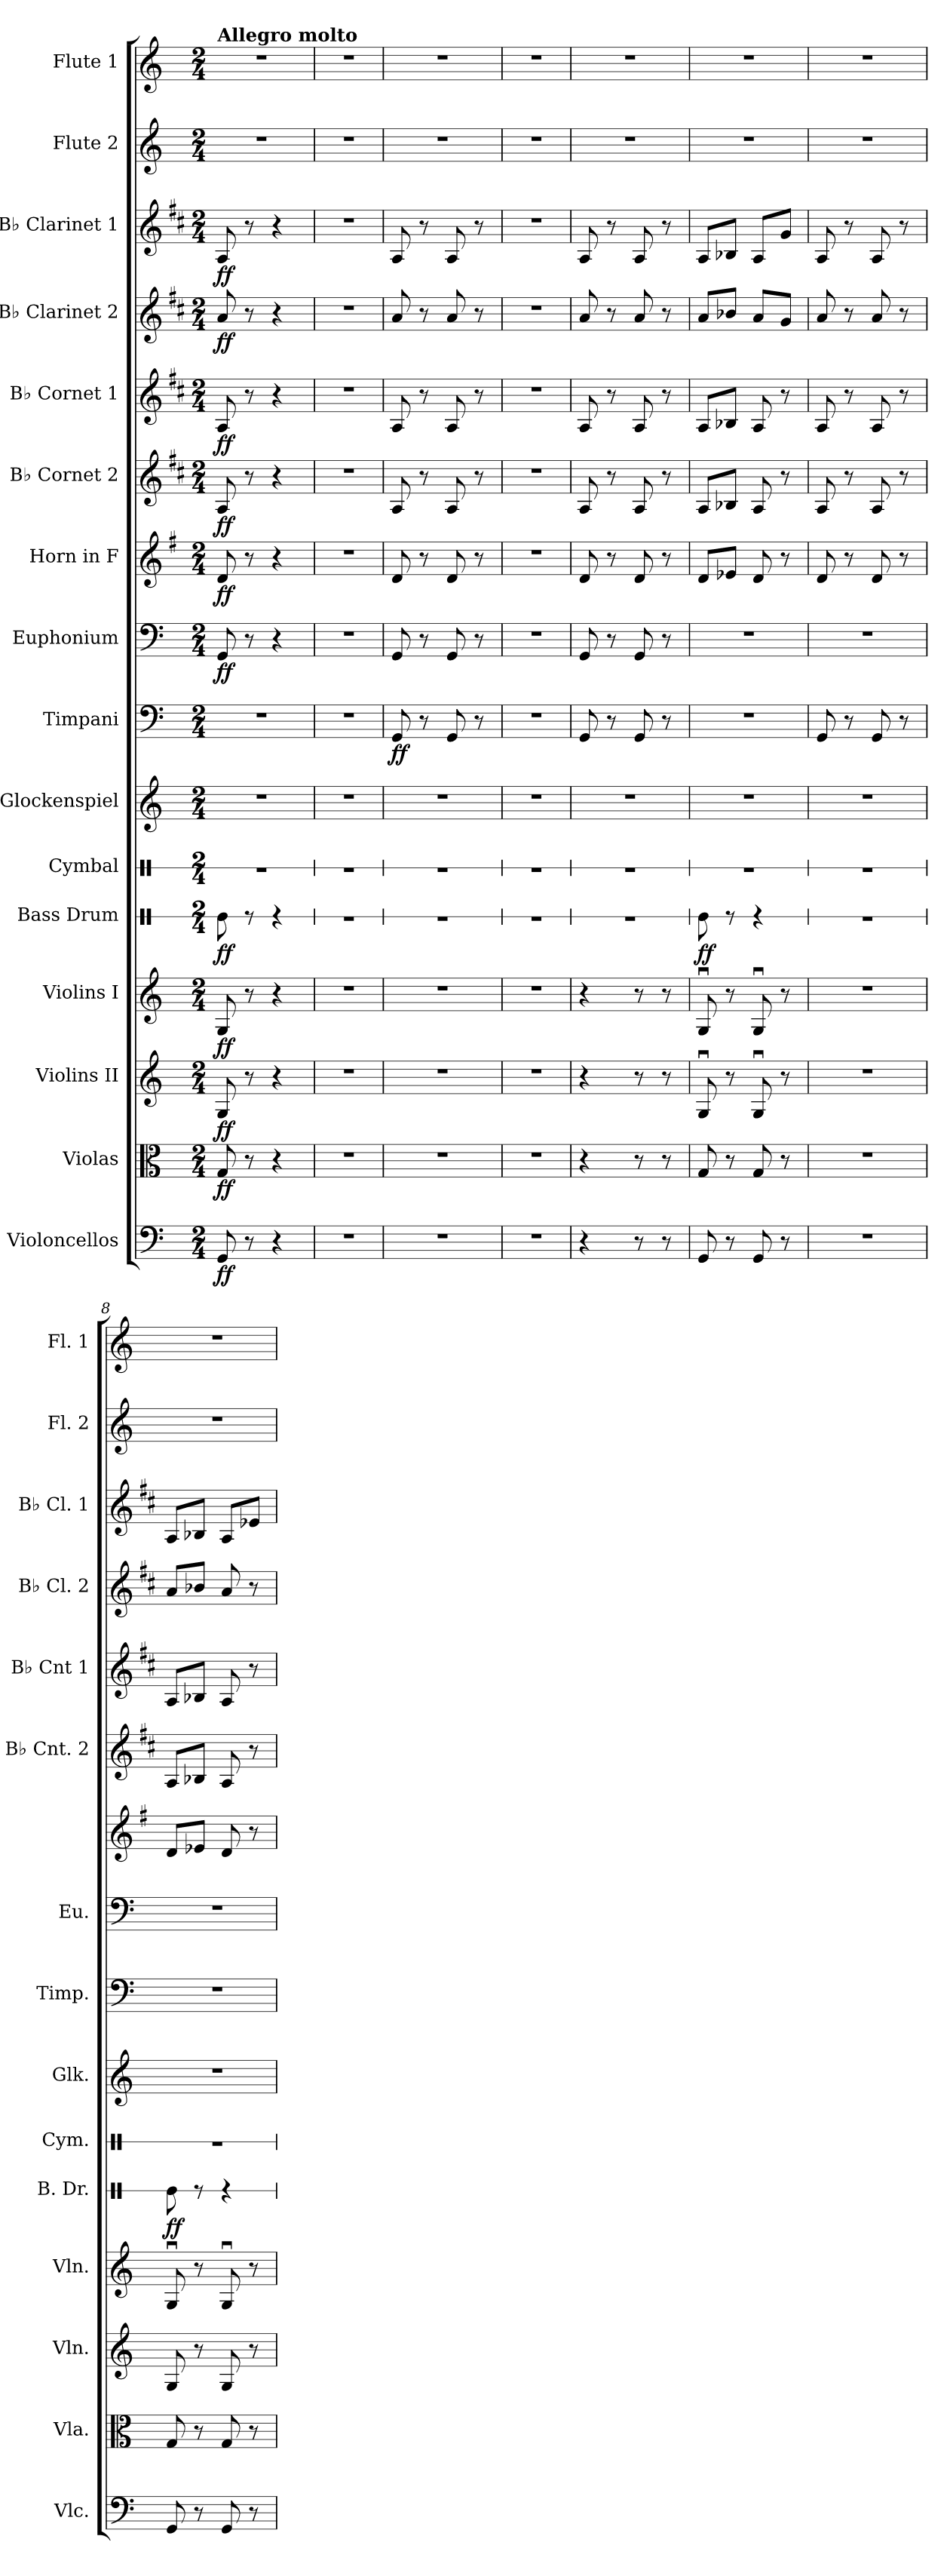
**kern	**dynam	**kern	**dynam	**kern	**dynam	**kern	**dynam	**kern	**dynam	**kern	**kern	**kern	**dynam	**kern	**dynam	**kern	**dynam	**kern	**dynam	**kern	**dynam	**kern	**dynam	**kern	**dynam	**kern	**kern
*part16	*part16	*part15	*part15	*part14	*part14	*part13	*part13	*part12	*part12	*part11	*part10	*part9	*part9	*part8	*part8	*part7	*part7	*part6	*part6	*part5	*part5	*part4	*part4	*part3	*part3	*part2	*part1
*staff16	*staff16	*staff15	*staff15	*staff14	*staff14	*staff13	*staff13	*staff12	*staff12	*staff11	*staff10	*staff9	*staff9	*staff8	*staff8	*staff7	*staff7	*staff6	*staff6	*staff5	*staff5	*staff4	*staff4	*staff3	*staff3	*staff2	*staff1
*I"Violoncellos	*	*I"Violas	*	*I"Violins II	*	*I"Violins I	*	*I"Bass Drum	*	*I"Cymbal	*I"Glockenspiel	*I"Timpani	*	*I"Euphonium	*	*I"Horn in F	*	*I"B♭ Cornet 2	*	*I"B♭ Cornet 1	*	*I"B♭ Clarinet 2	*	*I"B♭ Clarinet 1	*	*I"Flute 2	*I"Flute 1
*I'Vlc.	*	*I'Vla.	*	*I'Vln.	*	*I'Vln.	*	*I'B. Dr.	*	*I'Cym.	*I'Glk.	*I'Timp.	*	*I'Eu.	*	*	*	*I'B♭ Cnt. 2	*	*I'B♭ Cnt 1	*	*I'B♭ Cl. 2	*	*I'B♭ Cl. 1	*	*I'Fl. 2	*I'Fl. 1
*	*	*	*	*	*	*	*	*stria1	*	*stria1	*	*	*	*	*	*	*	*	*	*	*	*	*	*	*	*	*
*clefF4	*	*clefC3	*	*clefG2	*	*clefG2	*	*clefX	*	*clefX	*clefG2	*clefF4	*	*clefF4	*	*clefG2	*	*clefG2	*	*clefG2	*	*clefG2	*	*clefG2	*	*clefG2	*clefG2
*	*	*	*	*	*	*	*	*	*	*	*ITrd-14c-24	*	*	*	*	*ITrd4c7	*	*ITrd1c2	*	*ITrd1c2	*	*ITrd1c2	*	*ITrd1c2	*	*	*
*k[]	*	*k[]	*	*k[]	*	*k[]	*	*k[]	*	*k[]	*k[]	*k[]	*	*k[]	*	*k[]	*	*k[]	*	*k[]	*	*k[]	*	*k[]	*	*k[]	*k[]
*M2/4	*	*M2/4	*	*M2/4	*	*M2/4	*	*M2/4	*	*M2/4	*M2/4	*M2/4	*	*M2/4	*	*M2/4	*	*M2/4	*	*M2/4	*	*M2/4	*	*M2/4	*	*M2/4	*M2/4
*MM160	*	*MM160	*	*MM160	*	*MM160	*	*MM160	*	*MM160	*MM160	*MM160	*	*MM160	*	*MM160	*	*MM160	*	*MM160	*	*MM160	*	*MM160	*	*MM160	*MM160
=1	=1	=1	=1	=1	=1	=1	=1	=1	=1	=1	=1	=1	=1	=1	=1	=1	=1	=1	=1	=1	=1	=1	=1	=1	=1	=1	=1
!	!	!	!	!	!	!	!	!	!	!	!	!	!	!	!	!	!	!	!	!	!	!	!	!	!	!	!LO:TX:a:B:t=Allegro molto
!	!LO:DY:b	!	!LO:DY:b	!	!LO:DY:b	!	!LO:DY:b	!	!LO:DY:b	!	!	!	!	!	!LO:DY:b	!	!LO:DY:b	!	!LO:DY:b	!	!LO:DY:b	!	!LO:DY:b	!	!LO:DY:b	!	!
8GG/	ff	8G/	ff	8G/	ff	8G/	ff	8Re\	ff	2r	2r	2r	.	8GG/	ff	8G/	ff	8G/	ff	8G/	ff	8g/	ff	8G/	ff	2r	2r
8r	.	8r	.	8r	.	8r	.	8r	.	.	.	.	.	8r	.	8r	.	8r	.	8r	.	8r	.	8r	.	.	.
4r	.	4r	.	4r	.	4r	.	4r	.	.	.	.	.	4r	.	4r	.	4r	.	4r	.	4r	.	4r	.	.	.
=2	=2	=2	=2	=2	=2	=2	=2	=2	=2	=2	=2	=2	=2	=2	=2	=2	=2	=2	=2	=2	=2	=2	=2	=2	=2	=2	=2
2r	.	2r	.	2r	.	2r	.	2r	.	2r	2r	2r	.	2r	.	2r	.	2r	.	2r	.	2r	.	2r	.	2r	2r
=3	=3	=3	=3	=3	=3	=3	=3	=3	=3	=3	=3	=3	=3	=3	=3	=3	=3	=3	=3	=3	=3	=3	=3	=3	=3	=3	=3
!	!	!	!	!	!	!	!	!	!	!	!	!	!LO:DY:b	!	!	!	!	!	!	!	!	!	!	!	!	!	!
2r	.	2r	.	2r	.	2r	.	2r	.	2r	2r	8GG/	ff	8GG/	.	8G/	.	8G/	.	8G/	.	8g/	.	8G/	.	2r	2r
.	.	.	.	.	.	.	.	.	.	.	.	8r	.	8r	.	8r	.	8r	.	8r	.	8r	.	8r	.	.	.
.	.	.	.	.	.	.	.	.	.	.	.	8GG/	.	8GG/	.	8G/	.	8G/	.	8G/	.	8g/	.	8G/	.	.	.
.	.	.	.	.	.	.	.	.	.	.	.	8r	.	8r	.	8r	.	8r	.	8r	.	8r	.	8r	.	.	.
=4	=4	=4	=4	=4	=4	=4	=4	=4	=4	=4	=4	=4	=4	=4	=4	=4	=4	=4	=4	=4	=4	=4	=4	=4	=4	=4	=4
2r	.	2r	.	2r	.	2r	.	2r	.	2r	2r	2r	.	2r	.	2r	.	2r	.	2r	.	2r	.	2r	.	2r	2r
=5	=5	=5	=5	=5	=5	=5	=5	=5	=5	=5	=5	=5	=5	=5	=5	=5	=5	=5	=5	=5	=5	=5	=5	=5	=5	=5	=5
4r	.	4r	.	4r	.	4r	.	2r	.	2r	2r	8GG/	.	8GG/	.	8G/	.	8G/	.	8G/	.	8g/	.	8G/	.	2r	2r
.	.	.	.	.	.	.	.	.	.	.	.	8r	.	8r	.	8r	.	8r	.	8r	.	8r	.	8r	.	.	.
8r	.	8r	.	8r	.	8r	.	.	.	.	.	8GG/	.	8GG/	.	8G/	.	8G/	.	8G/	.	8g/	.	8G/	.	.	.
8r	.	8r	.	8r	.	8r	.	.	.	.	.	8r	.	8r	.	8r	.	8r	.	8r	.	8r	.	8r	.	.	.
=6	=6	=6	=6	=6	=6	=6	=6	=6	=6	=6	=6	=6	=6	=6	=6	=6	=6	=6	=6	=6	=6	=6	=6	=6	=6	=6	=6
!	!	!	!	!	!	!	!	!	!LO:DY:b	!	!	!	!	!	!	!	!	!	!	!	!	!	!	!	!	!	!
8GG/	.	8G/	.	8Gu/	.	8Gu/	.	8Re\	ff	2r	2r	2r	.	2r	.	8G/L	.	8G/L	.	8G/L	.	8g/L	.	8G/L	.	2r	2r
8r	.	8r	.	8r	.	8r	.	8r	.	.	.	.	.	.	.	8A-X/J	.	8A-X/J	.	8A-X/J	.	8a-X/J	.	8A-X/J	.	.	.
8GG/	.	8G/	.	8Gu/	.	8Gu/	.	4r	.	.	.	.	.	.	.	8G/	.	8G/	.	8G/	.	8g/L	.	8G/L	.	.	.
8r	.	8r	.	8r	.	8r	.	.	.	.	.	.	.	.	.	8r	.	8r	.	8r	.	8f/J	.	8f/J	.	.	.
=7	=7	=7	=7	=7	=7	=7	=7	=7	=7	=7	=7	=7	=7	=7	=7	=7	=7	=7	=7	=7	=7	=7	=7	=7	=7	=7	=7
2r	.	2r	.	2r	.	2r	.	2r	.	2r	2r	8GG/	.	2r	.	8G/	.	8G/	.	8G/	.	8g/	.	8G/	.	2r	2r
.	.	.	.	.	.	.	.	.	.	.	.	8r	.	.	.	8r	.	8r	.	8r	.	8r	.	8r	.	.	.
.	.	.	.	.	.	.	.	.	.	.	.	8GG/	.	.	.	8G/	.	8G/	.	8G/	.	8g/	.	8G/	.	.	.
.	.	.	.	.	.	.	.	.	.	.	.	8r	.	.	.	8r	.	8r	.	8r	.	8r	.	8r	.	.	.
=8	=8	=8	=8	=8	=8	=8	=8	=8	=8	=8	=8	=8	=8	=8	=8	=8	=8	=8	=8	=8	=8	=8	=8	=8	=8	=8	=8
!	!	!	!	!	!	!	!	!	!LO:DY:b	!	!	!	!	!	!	!	!	!	!	!	!	!	!	!	!	!	!
8GG/	.	8G/	.	8G/	.	8Gu/	.	8Re\	ff	2r	2r	2r	.	2r	.	8G/L	.	8G/L	.	8G/L	.	8g/L	.	8G/L	.	2r	2r
8r	.	8r	.	8r	.	8r	.	8r	.	.	.	.	.	.	.	8A-X/J	.	8A-X/J	.	8A-X/J	.	8a-X/J	.	8A-X/J	.	.	.
8GG/	.	8G/	.	8G/	.	8Gu/	.	4r	.	.	.	.	.	.	.	8G/	.	8G/	.	8G/	.	8g/	.	8G/L	.	.	.
8r	.	8r	.	8r	.	8r	.	.	.	.	.	.	.	.	.	8r	.	8r	.	8r	.	8r	.	8d-X/J	.	.	.
=	=	=	=	=	=	=	=	=	=	=	=	=	=	=	=	=	=	=	=	=	=	=	=	=	=	=	=
*-	*-	*-	*-	*-	*-	*-	*-	*-	*-	*-	*-	*-	*-	*-	*-	*-	*-	*-	*-	*-	*-	*-	*-	*-	*-	*-	*-
